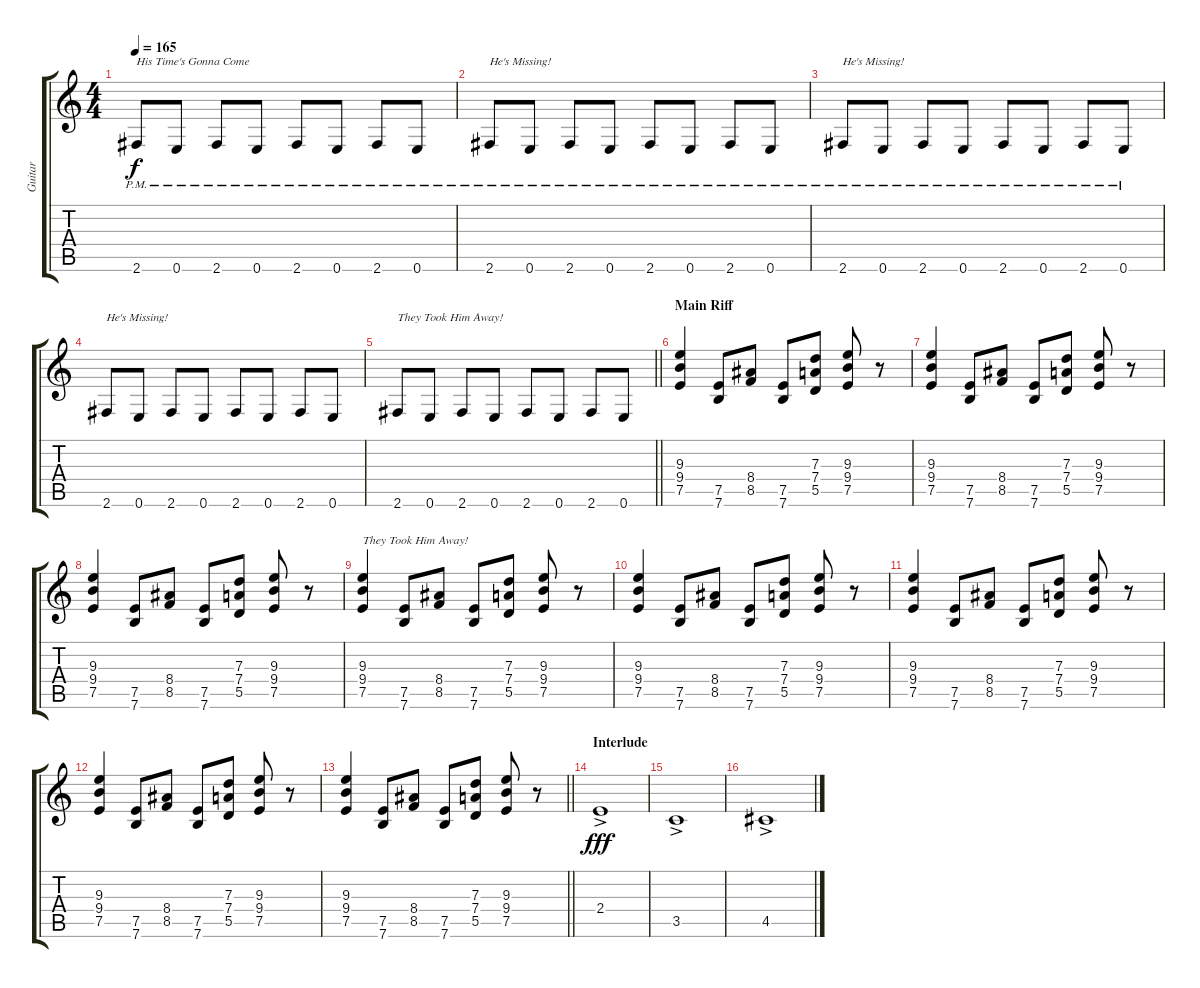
\track ("Guitar" "Guitar") {instrument distortionguitar}
\staff {score tabs}
\tuning (E4 B3 G3 D3 A2 E2) {hide}
\ts (4 4)
\tempo 165
\clef g2
\ks c
2.6{pm}.8{txt "His Time's Gonna Come" dy f} 0.6{pm}.8 2.6{pm}.8 0.6{pm}.8 2.6{pm}.8 0.6{pm}.8 2.6{pm}.8 0.6{pm}.8 |
2.6{pm}.8{txt "He's Missing!"} 0.6{pm}.8 2.6{pm}.8 0.6{pm}.8 2.6{pm}.8 0.6{pm}.8 2.6{pm}.8 0.6{pm}.8 |
2.6{pm}.8{txt "He's Missing!"} 0.6{pm}.8 2.6{pm}.8 0.6{pm}.8 2.6{pm}.8 0.6{pm}.8 2.6{pm}.8 0.6{pm}.8 |
2.6.8{txt "He's Missing!"} 0.6.8 2.6.8 0.6.8 2.6.8 0.6.8 2.6.8 0.6.8 |
\barLineRight lightlight
2.6.8{txt "They Took Him Away!"} 0.6.8 2.6.8 0.6.8 2.6.8 0.6.8 2.6.8 0.6.8 |
\section ("" "Main Riff")
(9.3 9.4 7.5).4 (7.5 7.6).8 (8.4 8.5).8 (7.5 7.6).8 (7.3 7.4 5.5).8 (9.3 9.4 7.5).8 r.8 |
(9.3 9.4 7.5).4 (7.5 7.6).8 (8.4 8.5).8 (7.5 7.6).8 (7.3 7.4 5.5).8 (9.3 9.4 7.5).8 r.8 |
(9.3 9.4 7.5).4 (7.5 7.6).8 (8.4 8.5).8 (7.5 7.6).8 (7.3 7.4 5.5).8 (9.3 9.4 7.5).8 r.8 |
(9.3 9.4 7.5).4{txt "They Took Him Away!"} (7.5 7.6).8 (8.4 8.5).8 (7.5 7.6).8 (7.3 7.4 5.5).8 (9.3 9.4 7.5).8 r.8 |
(9.3 9.4 7.5).4 (7.5 7.6).8 (8.4 8.5).8 (7.5 7.6).8 (7.3 7.4 5.5).8 (9.3 9.4 7.5).8 r.8 |
(9.3 9.4 7.5).4 (7.5 7.6).8 (8.4 8.5).8 (7.5 7.6).8 (7.3 7.4 5.5).8 (9.3 9.4 7.5).8 r.8 |
(9.3 9.4 7.5).4 (7.5 7.6).8 (8.4 8.5).8 (7.5 7.6).8 (7.3 7.4 5.5).8 (9.3 9.4 7.5).8 r.8 |
\barLineRight lightlight
(9.3 9.4 7.5).4 (7.5 7.6).8 (8.4 8.5).8 (7.5 7.6).8 (7.3 7.4 5.5).8 (9.3 9.4 7.5).8 r.8 |
\section ("" "Interlude")
2.4{ac}.1{dy fff} |
3.5{ac}.1 |
4.5{ac}.1
